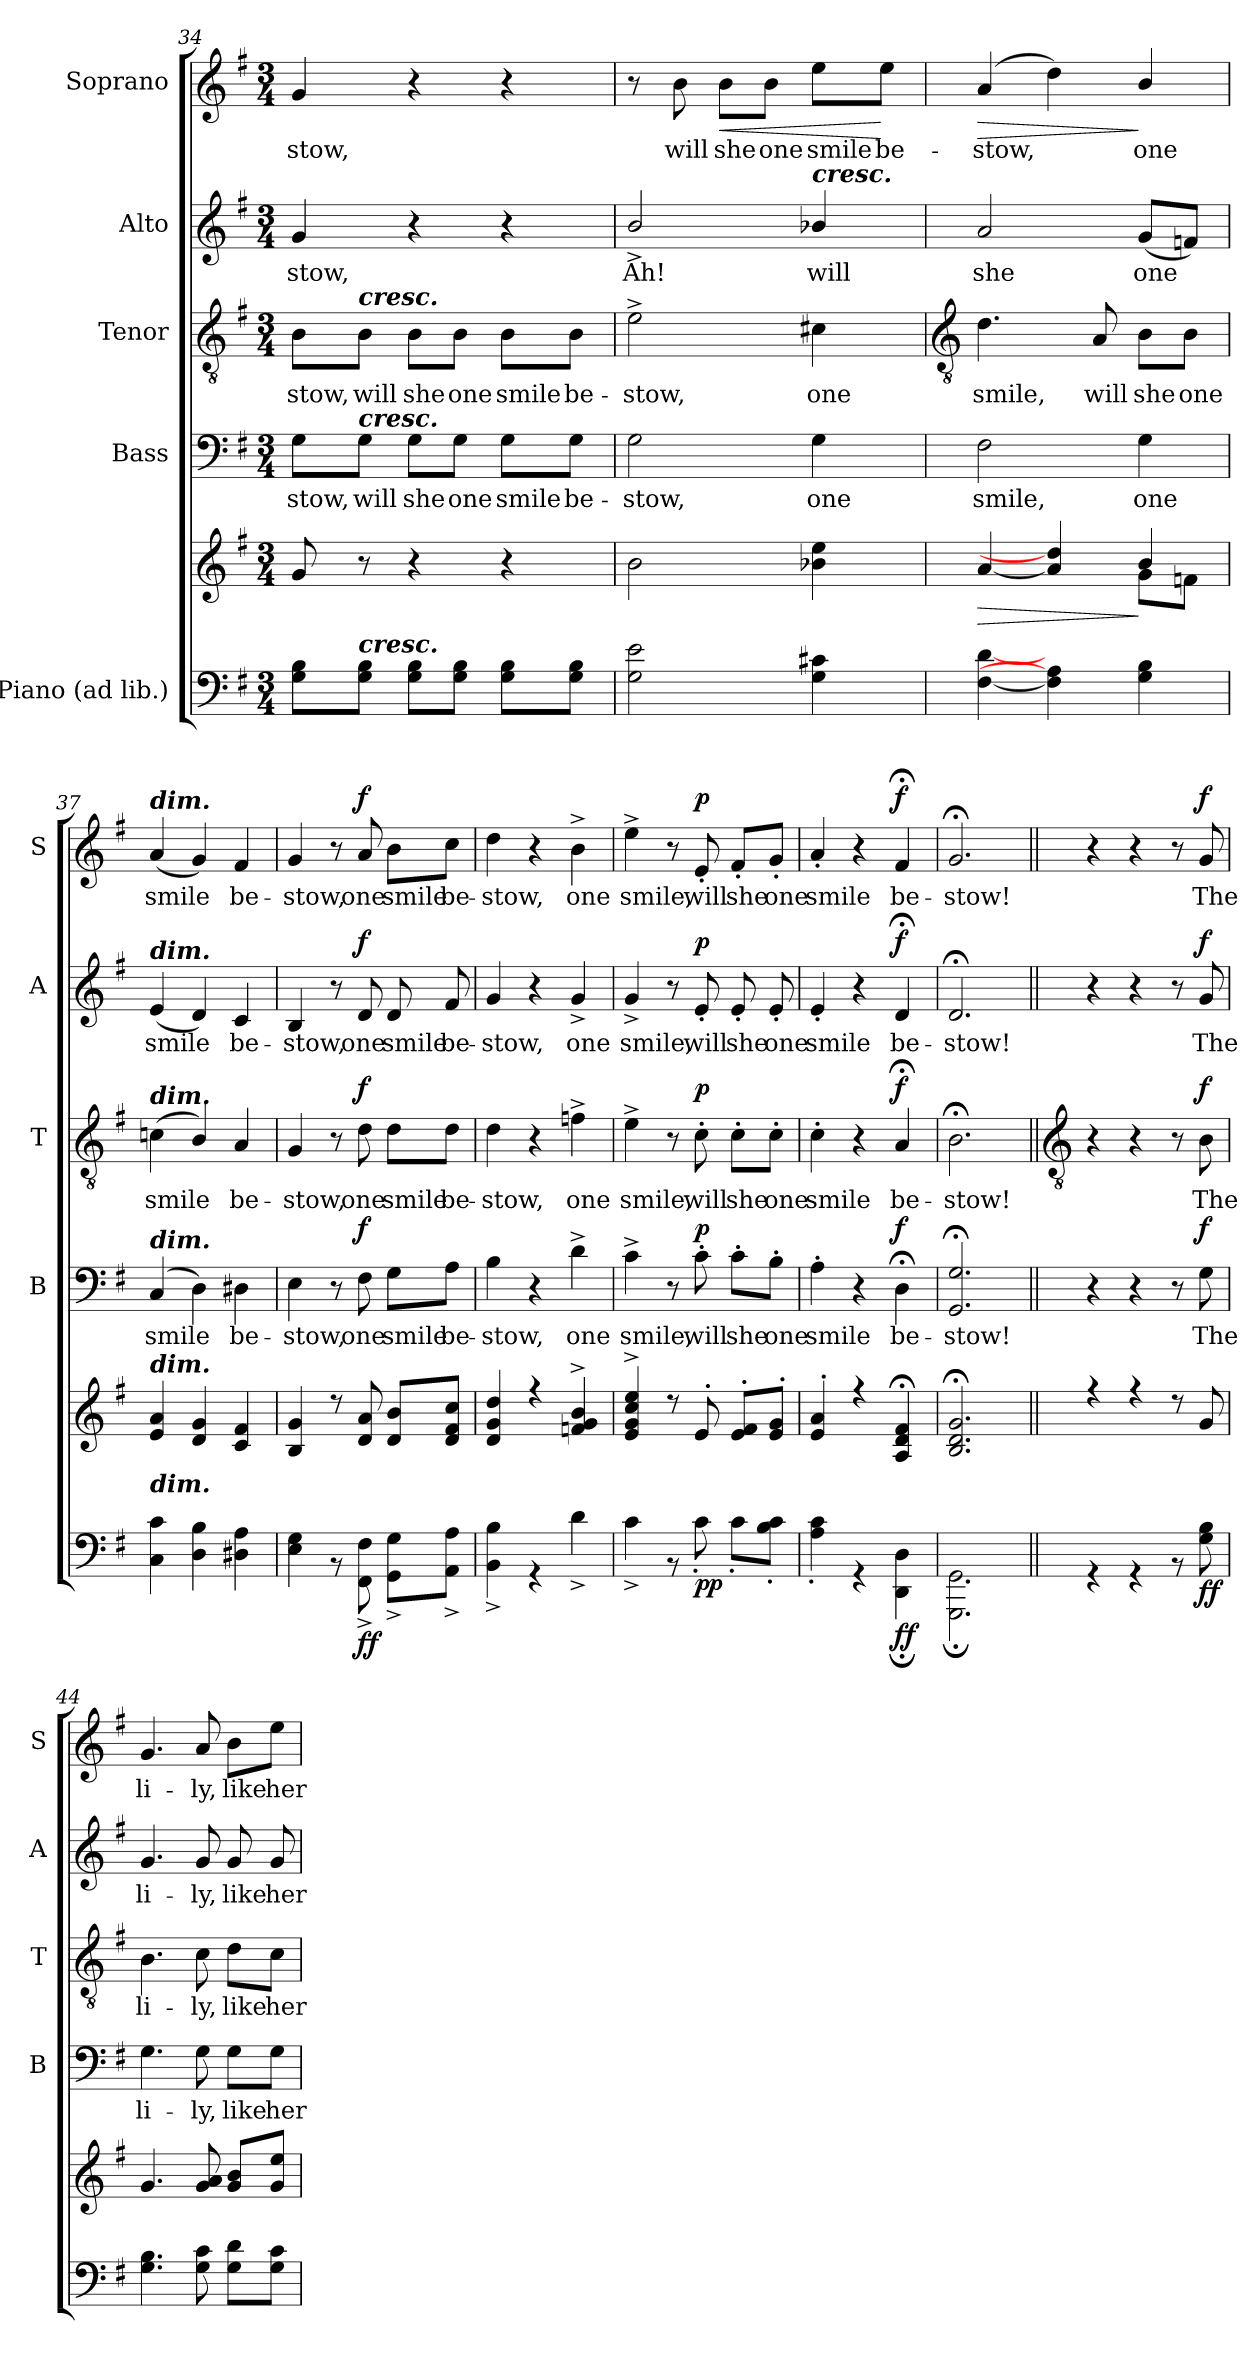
**kern	**kern	**dynam	**kern	**text	**dynam	**kern	**text	**dynam	**kern	**text	**dynam	**kern	**text	**dynam
*part5	*part5	*part5	*part4	*part4	*part4	*part3	*part3	*part3	*part2	*part2	*part2	*part1	*part1	*part1
*staff6	*staff5	*staff5/6	*staff4	*staff4	*staff4	*staff3	*staff3	*staff3	*staff2	*staff2	*staff2	*staff1	*staff1	*staff1
*I"Piano (ad lib.)	*	*	*I"Bass	*	*	*I"Tenor	*	*	*I"Alto	*	*	*I"Soprano	*	*
*	*	*	*I'B	*	*	*I'T	*	*	*I'A	*	*	*I'S	*	*
*clefF4	*clefG2	*	*clefF4	*	*	*clefGv2	*	*	*clefG2	*	*	*clefG2	*	*
*k[f#]	*k[f#]	*	*k[f#]	*	*	*k[f#]	*	*	*k[f#]	*	*	*k[f#]	*	*
*G:	*G:	*	*G:	*	*	*G:	*	*	*G:	*	*	*G:	*	*
*M3/4	*M3/4	*	*M3/4	*	*	*M3/4	*	*	*M3/4	*	*	*M3/4	*	*
=34	=34	=34	=34	=34	=34	=34	=34	=34	=34	=34	=34	=34	=34	=34
!	!	!	!	!LO:LY:b	!	!	!LO:LY:b	!	!	!LO:LY:b	!	!	!LO:LY:b	!
8G 8BL	8g	.	8G\L	-stow,	.	8B\L	-stow,	.	4g	-stow,	.	4g	-stow,	.
!	!	!	!	!	!	!LO:TX:a:Bi:t=cresc.	!	!	!	!	!	!	!	!
!	!	!	!LO:TX:a:Bi:t=cresc.	!	!	!	!	!	!	!	!	!	!	!
!LO:TX:a:Bi:t=cresc.	!	!	!	!	!	!	!	!	!	!	!	!	!	!
!	!	!	!	!LO:LY:b	!	!	!LO:LY:b	!	!	!	!	!	!	!
8G 8BJ	8r	.	8G\J	will	.	8B\J	will	.	.	.	.	.	.	.
!	!	!	!	!LO:LY:b	!	!	!LO:LY:b	!	!	!	!	!	!	!
8G 8BL	4r	.	8G\L	she	.	8B\L	she	.	4r	.	.	4r	.	.
!	!	!	!	!LO:LY:b	!	!	!LO:LY:b	!	!	!	!	!	!	!
8G 8BJ	.	.	8G\J	one	.	8B\J	one	.	.	.	.	.	.	.
!	!	!	!	!LO:LY:b	!	!	!LO:LY:b	!	!	!	!	!	!	!
8G 8BL	4r	.	8G\L	smile	.	8B\L	smile	.	4r	.	.	4r	.	.
!	!	!	!	!LO:LY:b	!	!	!LO:LY:b	!	!	!	!	!	!	!
8G 8BJ	.	.	8G\J	be-	.	8B\J	be-	.	.	.	.	.	.	.
=35	=35	=35	=35	=35	=35	=35	=35	=35	=35	=35	=35	=35	=35	=35
!	!	!	!	!LO:LY:b	!	!	!LO:LY:b	!	!	!LO:LY:b	!	!	!	!
2G 2e	2b	.	2G	-stow,	.	2e^	-stow,	.	2b^/	Ah!	.	8r	.	.
!	!	!	!	!	!	!	!	!	!	!	!	!	!LO:LY:b	!
.	.	.	.	.	.	.	.	.	.	.	.	8b	will	.
!	!	!	!	!	!	!	!	!	!	!	!	!	!LO:LY:b	!LO:HP:b
.	.	.	.	.	.	.	.	.	.	.	.	8b\L	she	<
!	!	!	!	!	!	!	!	!	!	!	!	!	!LO:LY:b	!
.	.	.	.	.	.	.	.	.	.	.	.	8b\J	one	.
!	!	!	!	!	!	!	!	!	!LO:TX:a:Bi:t=cresc.	!	!	!	!	!
!	!	!	!	!LO:LY:b	!	!	!LO:LY:b	!	!	!LO:LY:b	!	!	!LO:LY:b	!
4G 4c#X	4b-X\ 4ee\	.	4G	one	.	4c#X	one	.	4b-X/	will	.	8ee\L	smile	.
!	!	!	!	!	!	!	!	!	!	!	!	!	!LO:LY:b	!
.	.	.	.	.	.	.	.	.	.	.	.	8ee\J	be-	[
!!LO:LB:g=z
=36	=36	=36	=36	=36	=36	=36	=36	=36	=36	=36	=36	=36	=36	=36
*	*	*	*	*	*	*clefGv2	*	*	*	*	*	*	*	*
!LO:N:vis=1	!	!LO:HP:b	!	!LO:LY:b	!	!	!LO:LY:b	!	!	!LO:LY:b	!	!	!LO:LY:b	!LO:HP:b
*^	*^	*	*	*	*	*	*	*	*	*	*	*	*	*
2.ryy	[4F# [4d	[4a/	2ryy	>	2F#	smile,	.	4.d	smile,	.	2a	she	.	(<4a	-stow,	>
.	4F#] 4A]	4a/] 4dd/]	.	.	.	.	.	.	.	.	.	.	.	4dd)	.	.
!	!	!	!	!	!	!	!	!	!LO:LY:b	!	!	!	!	!	!	!
.	.	.	.	.	.	.	.	8A	will	.	.	.	.	.	.	.
!	!	!	!	!	!	!LO:LY:b	!	!	!LO:LY:b	!	!	!LO:LY:b	!	!	!LO:LY:b	!
.	4G 4B	4b/	8g\L	]	4G	one	.	8B\L	she	.	(<8gL	one	.	4b/	one	]
!	!	!	!	!	!	!	!	!	!LO:LY:b	!	!	!	!	!	!	!
.	.	.	8fn\J	.	.	.	.	8B\J	one	.	8fnJ)	.	.	.	.	.
=37	=37	=37	=37	=37	=37	=37	=37	=37	=37	=37	=37	=37	=37	=37	=37	=37
!	!	!	!	!	!	!	!	!	!	!	!	!	!	!LO:TX:a:Bi:t=dim.	!	!
!	!	!	!	!	!	!	!	!	!	!	!LO:TX:a:Bi:t=dim.	!	!	!	!	!
!	!	!	!	!	!	!	!	!LO:TX:a:Bi:t=dim.	!	!	!	!	!	!	!	!
!	!	!	!	!	!LO:TX:a:Bi:t=dim.	!	!	!	!	!	!	!	!	!	!	!
!	!	!LO:TX:a:Bi:t=dim.	!	!	!	!	!	!	!	!	!	!	!	!	!	!
!LO:TX:a:Bi:t=dim.	!	!	!	!	!	!	!	!	!	!	!	!	!	!	!	!
!LO:N:vis=1	!	!	!LO:N:vis=1	!	!	!LO:LY:b	!	!	!LO:LY:b	!	!	!LO:LY:b	!	!	!LO:LY:b	!
2.ryy	4C 4c	4e/ 4a/	2.ryy	.	(<4C	smile	.	(<4cn	smile	.	(<4e	smile	.	(<4a	smile	.
.	4D 4B	4d/ 4g/	.	.	4D)	.	.	4B/)	.	.	4d)	.	.	4g)	.	.
!	!	!	!	!	!	!LO:LY:b	!	!	!LO:LY:b	!	!	!LO:LY:b	!	!	!LO:LY:b	!
.	4D#X 4A	4c/ 4f#/	.	.	4D#X	be-	.	4A	be-	.	4c	be-	.	4f#	be-	.
=38	=38	=38	=38	=38	=38	=38	=38	=38	=38	=38	=38	=38	=38	=38	=38	=38
!LO:N:vis=1	!	!	!LO:N:vis=1	!	!	!LO:LY:b	!	!	!LO:LY:b	!	!	!LO:LY:b	!	!	!LO:LY:b	!
2.ryy	4E 4G	4B/ 4g/	2.ryy	.	4E	-stow,	.	4G	-stow,	.	4B	-stow,	.	4g	-stow,	.
.	8r	8r	.	.	8r	.	.	8r	.	.	8r	.	.	8r	.	.
!	!	!	!	!LO:DY:b=2	!	!LO:LY:b	!	!	!LO:LY:b	!	!	!LO:LY:b	!	!	!LO:LY:b	!
!	!	!	!	!LO:DY:n=1:b	!	!	!LO:DY:b	!	!	!LO:DY:b	!	!	!LO:DY:b	!	!	!LO:DY:b
.	8FF#^ 8F#^	8d/ 8a/	.	f f	8F#	one	f	8d	one	f	8d	one	f	8a	one	f
!	!	!	!	!	!	!LO:LY:b	!	!	!LO:LY:b	!	!	!LO:LY:b	!	!	!LO:LY:b	!
.	8GG^ 8G^L	8d/ 8b/L	.	.	8G\L	smile	.	8d\L	smile	.	8d	smile	.	8b\L	smile	.
!	!	!	!	!	!	!LO:LY:b	!	!	!LO:LY:b	!	!	!LO:LY:b	!	!	!LO:LY:b	!
.	8AA^ 8A^J	8d/ 8f#/ 8cc/J	.	.	8A\J	be-	.	8d\J	be-	.	8f#	be-	.	8cc\J	be-	.
=39	=39	=39	=39	=39	=39	=39	=39	=39	=39	=39	=39	=39	=39	=39	=39	=39
!LO:N:vis=1	!	!	!LO:N:vis=1	!	!	!LO:LY:b	!	!	!LO:LY:b	!	!	!LO:LY:b	!	!	!LO:LY:b	!
2.ryy	4BB^ 4B^	4d/ 4g/ 4dd/	2.ryy	.	4B	-stow,	.	4d	-stow,	.	4g	-stow,	.	4dd	-stow,	.
.	4r	4r	.	.	4r	.	.	4r	.	.	4r	.	.	4r	.	.
!	!	!	!	!	!	!LO:LY:b	!	!	!LO:LY:b	!	!	!LO:LY:b	!	!	!LO:LY:b	!
.	4d^	4fn/^ 4g/^ 4b/^	.	.	4d^	one	.	4fn^	one	.	4g^	one	.	4b^	one	.
=40	=40	=40	=40	=40	=40	=40	=40	=40	=40	=40	=40	=40	=40	=40	=40	=40
!LO:N:vis=1	!	!	!LO:N:vis=1	!	!	!LO:LY:b	!	!	!LO:LY:b	!	!	!LO:LY:b	!	!	!LO:LY:b	!
2.ryy	4c^	4e/^ 4g/^ 4cc/^ 4ee/^	2.ryy	.	4c^	smile,	.	4e^	smile,	.	4g^	smile,	.	4ee^	smile,	.
.	8r	8r	.	.	8r	.	.	8r	.	.	8r	.	.	8r	.	.
!	!	!	!	!LO:DY:b=2	!	!LO:LY:b	!	!	!LO:LY:b	!	!	!LO:LY:b	!	!	!LO:LY:b	!
!	!	!	!	!LO:DY:n=1:b	!	!	!LO:DY:b	!	!	!LO:DY:b	!	!	!LO:DY:b	!	!	!LO:DY:b
.	8c'	8e'/	.	p p	8c'	will	p	8c'	will	p	8e'	will	p	8e'	will	p
!	!	!	!	!	!	!LO:LY:b	!	!	!LO:LY:b	!	!	!LO:LY:b	!	!	!LO:LY:b	!
.	8c'L	8e/' 8f#/'L	.	.	8c'\L	she	.	8c'\L	she	.	8e'	she	.	8f#'/L	she	.
!	!	!	!	!	!	!LO:LY:b	!	!	!LO:LY:b	!	!	!LO:LY:b	!	!	!LO:LY:b	!
.	8B' 8c'J	8e/' 8g/'J	.	.	8B'\J	one	.	8c'\J	one	.	8e'	one	.	8g'/J	one	.
=41	=41	=41	=41	=41	=41	=41	=41	=41	=41	=41	=41	=41	=41	=41	=41	=41
!LO:N:vis=1	!	!	!LO:N:vis=1	!	!	!LO:LY:b	!	!	!LO:LY:b	!	!	!LO:LY:b	!	!	!LO:LY:b	!
2.ryy	4A' 4c'	4e/' 4a/'	2.ryy	.	4A'	smile	.	4c'	smile	.	4e'	smile	.	4a'	smile	.
.	4r	4r	.	.	4r	.	.	4r	.	.	4r	.	.	4r	.	.
!	!	!	!	!LO:DY:b=2	!	!LO:LY:b	!	!	!LO:LY:b	!	!	!LO:LY:b	!	!	!LO:LY:b	!
!	!	!	!	!LO:DY:n=1:b	!	!	!LO:DY:b	!	!	!LO:DY:b	!	!	!LO:DY:b	!	!	!LO:DY:b
.	4DD;< 4D;<	4A/;< 4d/;< 4f#/;<	.	f f	4D;<	be-	f	4A;<	be-	f	4d;<	be-	f	4f#;<	be-	f
=42	=42	=42	=42	=42	=42	=42	=42	=42	=42	=42	=42	=42	=42	=42	=42	=42
!LO:N:vis=1	!	!	!LO:N:vis=1	!	!	!LO:LY:b	!	!	!LO:LY:b	!	!	!LO:LY:b	!	!	!LO:LY:b	!
2.ryy	2.GGG;< 2.GG;<	2.B/;< 2.d/;< 2.g/;<	2.ryy	.	2.GG;< 2.G;<	-stow!	.	2.B;<	-stow!	.	2.d;<	-stow!	.	2.g;<	-stow!	.
!!LO:LB:g=z
=43||	=43||	=43||	=43||	=43||	=43||	=43||	=43||	=43||	=43||	=43||	=43||	=43||	=43||	=43||	=43||	=43||
*	*	*	*	*	*	*	*	*clefGv2	*	*	*	*	*	*	*	*
!LO:N:vis=1	!	!	!LO:N:vis=1	!	!	!	!	!	!	!	!	!	!	!	!	!
2.ryy	4r	4r	2.ryy	.	4r	.	.	4r	.	.	4r	.	.	4r	.	.
.	4r	4r	.	.	4r	.	.	4r	.	.	4r	.	.	4r	.	.
.	8r	8r	.	.	8r	.	.	8r	.	.	8r	.	.	8r	.	.
!	!	!	!	!LO:DY:b=2	!	!LO:LY:b	!	!	!LO:LY:b	!	!	!LO:LY:b	!	!	!LO:LY:b	!
!	!	!	!	!LO:DY:n=1:b	!	!	!LO:DY:b	!	!	!LO:DY:b	!	!	!LO:DY:b	!	!	!LO:DY:b
.	8G 8B	8g	.	f f	8G	The	f	8B	The	f	8g	The	f	8g	The	f
=44	=44	=44	=44	=44	=44	=44	=44	=44	=44	=44	=44	=44	=44	=44	=44	=44
!LO:N:vis=1	!	!	!LO:N:vis=1	!	!	!LO:LY:b	!	!	!LO:LY:b	!	!	!LO:LY:b	!	!	!LO:LY:b	!
2.ryy	4.G 4.B	4.g	2.ryy	.	4.G	li-	.	4.B	li-	.	4.g	li-	.	4.g	li-	.
!	!	!	!	!	!	!LO:LY:b	!	!	!LO:LY:b	!	!	!LO:LY:b	!	!	!LO:LY:b	!
.	8G 8c	8g 8a	.	.	8G	-ly,	.	8c	-ly,	.	8g	-ly,	.	8a	-ly,	.
!	!	!	!	!	!	!LO:LY:b	!	!	!LO:LY:b	!	!	!LO:LY:b	!	!	!LO:LY:b	!
.	8G 8dL	8g 8bL	.	.	8G\L	like	.	8d\L	like	.	8g	like	.	8b\L	like	.
!	!	!	!	!	!	!LO:LY:b	!	!	!LO:LY:b	!	!	!LO:LY:b	!	!	!LO:LY:b	!
.	8G 8cJ	8g 8eeJ	.	.	8G\J	her	.	8c\J	her	.	8g	her	.	8ee\J	her	.
*v	*v	*	*	*	*	*	*	*	*	*	*	*	*	*	*	*
*	*v	*v	*	*	*	*	*	*	*	*	*	*	*	*	*
=	=	=	=	=	=	=	=	=	=	=	=	=	=	=
*-	*-	*-	*-	*-	*-	*-	*-	*-	*-	*-	*-	*-	*-	*-
